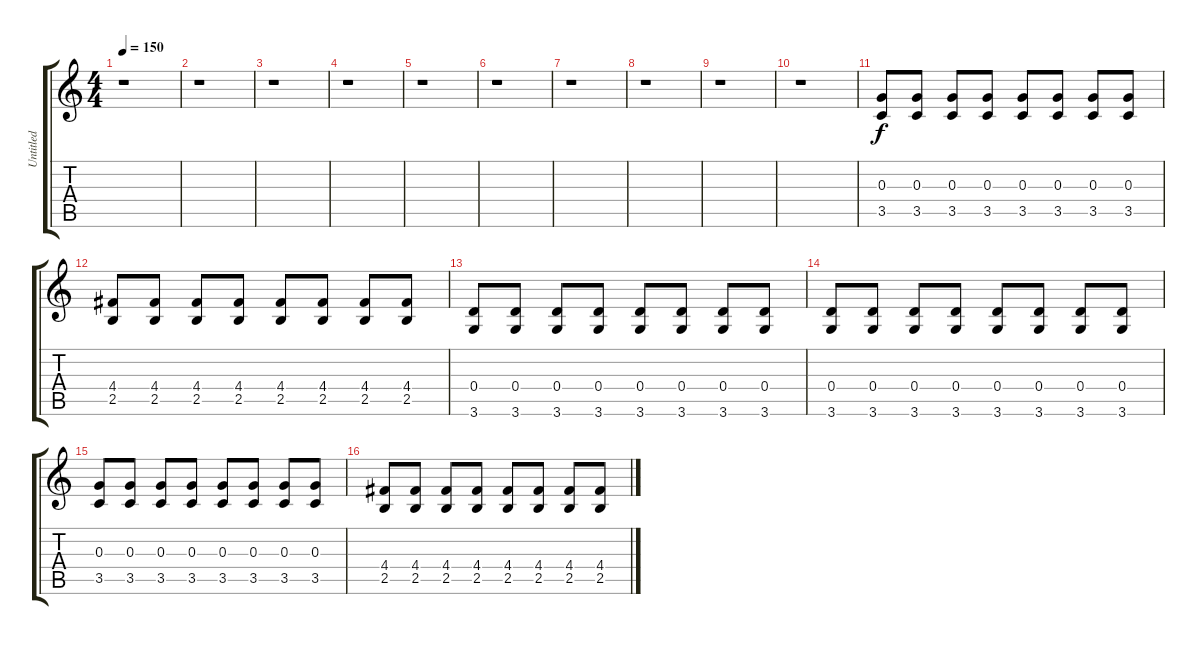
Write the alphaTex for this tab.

\track ("Untitled" "Untitled") {instrument overdrivenguitar}
\staff {score tabs}
\tuning (E4 B3 G3 D3 A2 E2) {hide}
\ts (4 4)
\tempo 150
\clef g2
\ks c
r.1{dy f} |
r.1 |
r.1 |
r.1 |
r.1 |
r.1 |
r.1 |
r.1 |
r.1 |
r.1 |
(0.3 3.5).8 (0.3 3.5).8 (0.3 3.5).8 (0.3 3.5).8 (0.3 3.5).8 (0.3 3.5).8 (0.3 3.5).8 (0.3 3.5).8 |
(4.4 2.5).8 (4.4 2.5).8 (4.4 2.5).8 (4.4 2.5).8 (4.4 2.5).8 (4.4 2.5).8 (4.4 2.5).8 (4.4 2.5).8 |
(0.4 3.6).8 (0.4 3.6).8 (0.4 3.6).8 (0.4 3.6).8 (0.4 3.6).8 (0.4 3.6).8 (0.4 3.6).8 (0.4 3.6).8 |
(0.4 3.6).8 (0.4 3.6).8 (0.4 3.6).8 (0.4 3.6).8 (0.4 3.6).8 (0.4 3.6).8 (0.4 3.6).8 (0.4 3.6).8 |
(0.3 3.5).8 (0.3 3.5).8 (0.3 3.5).8 (0.3 3.5).8 (0.3 3.5).8 (0.3 3.5).8 (0.3 3.5).8 (0.3 3.5).8 |
(4.4 2.5).8 (4.4 2.5).8 (4.4 2.5).8 (4.4 2.5).8 (4.4 2.5).8 (4.4 2.5).8 (4.4 2.5).8 (4.4 2.5).8
